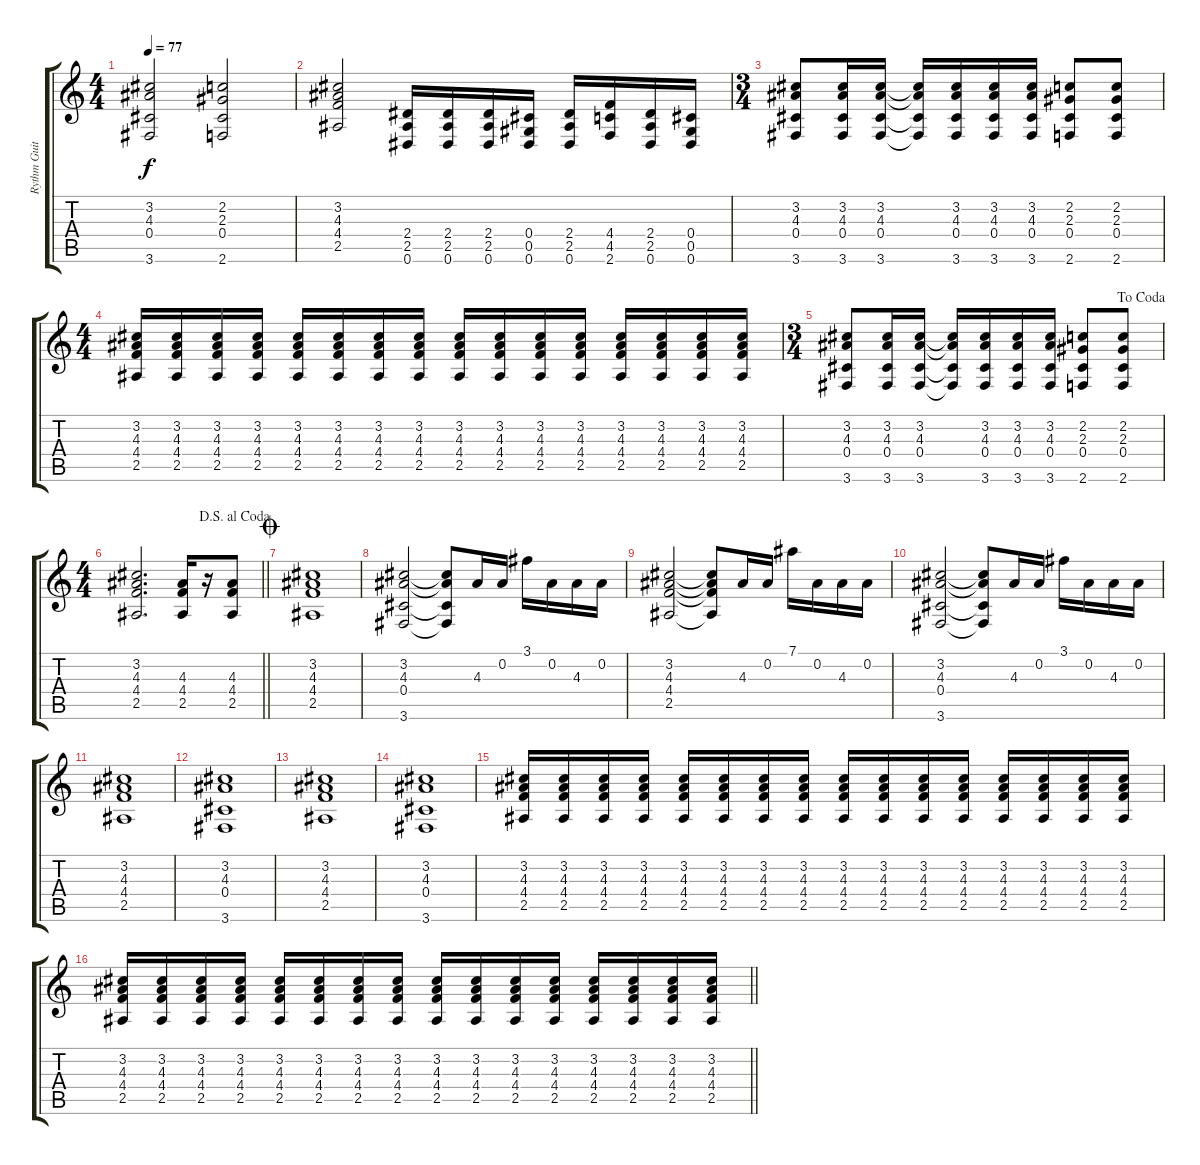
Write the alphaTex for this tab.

\track ("Rythm Guitar" "Rythm Guit") {instrument overdrivenguitar}
\staff {score tabs}
\tuning (Eb4 Bb3 Gb3 Db3 Ab2 Eb2) {hide}
\ts (4 4)
\tempo 77
\clef g2
\ks c
(3.2 4.3 0.4 3.6).2{dy f} (2.2 2.3 0.4 2.6).2 |
(3.2 4.3 4.4 2.5).2 (2.4 2.5 0.6).16 (2.4 2.5 0.6).16 (2.4 2.5 0.6).16 (0.4 0.5 0.6).16 (2.4 2.5 0.6).16 (4.4 4.5 2.6).16 (2.4 2.5 0.6).16 (0.4 0.5 0.6).16 |
\ts (3 4)
(3.2 4.3 0.4 3.6).8 (3.2 4.3 0.4 3.6).16 (3.2 4.3 0.4 3.6).16 (3.2{t} 4.3{t} 0.4{t} 3.6{t}).16 (3.2 4.3 0.4 3.6).16 (3.2 4.3 0.4 3.6).16 (3.2 4.3 0.4 3.6).16 (2.2 2.3 0.4 2.6).8 (2.2 2.3 0.4 2.6).8 |
\ts (4 4)
(3.2 4.3 4.4 2.5).16 (3.2 4.3 4.4 2.5).16 (3.2 4.3 4.4 2.5).16 (3.2 4.3 4.4 2.5).16 (3.2 4.3 4.4 2.5).16 (3.2 4.3 4.4 2.5).16 (3.2 4.3 4.4 2.5).16 (3.2 4.3 4.4 2.5).16 (3.2 4.3 4.4 2.5).16 (3.2 4.3 4.4 2.5).16 (3.2 4.3 4.4 2.5).16 (3.2 4.3 4.4 2.5).16 (3.2 4.3 4.4 2.5).16 (3.2 4.3 4.4 2.5).16 (3.2 4.3 4.4 2.5).16 (3.2 4.3 4.4 2.5).16 |
\ts (3 4)
\jump dacoda
(3.2 4.3 0.4 3.6).8 (3.2 4.3 0.4 3.6).16 (3.2 4.3 0.4 3.6).16 (3.2{t} 4.3{t} 0.4{t} 3.6{t}).16 (3.2 4.3 0.4 3.6).16 (3.2 4.3 0.4 3.6).16 (3.2 4.3 0.4 3.6).16 (2.2 2.3 0.4 2.6).8 (2.2 2.3 0.4 2.6).8 |
\ts (4 4)
\jump dalsegnoalcoda
\barLineRight lightlight
(3.2 4.3 4.4 2.5).2{d} (4.3 4.4 2.5).16 r.16 (4.3 4.4 2.5).8 |
\jump coda
(3.2 4.3 4.4 2.5).1 |
(3.2 4.3 0.4 3.6).2 (3.2{t} 4.3{t} 0.4{t} 3.6{t}).8 4.3.16 0.2.16 3.1.16 0.2.16 4.3.16 0.2.16 |
(3.2 4.3 4.4 2.5).2 (3.2{t} 4.3{t} 4.4{t} 2.5{t}).8 4.3.16 0.2.16 7.1.16 0.2.16 4.3.16 0.2.16 |
(3.2 4.3 0.4 3.6).2 (3.2{t} 4.3{t} 0.4{t} 3.6{t}).8 4.3.16 0.2.16 3.1.16 0.2.16 4.3.16 0.2.16 |
(3.2 4.3 4.4 2.5).1 |
(3.2 4.3 0.4 3.6).1 |
(3.2 4.3 4.4 2.5).1 |
(3.2 4.3 0.4 3.6).1 |
(3.2 4.3 4.4 2.5).16 (3.2 4.3 4.4 2.5).16 (3.2 4.3 4.4 2.5).16 (3.2 4.3 4.4 2.5).16 (3.2 4.3 4.4 2.5).16 (3.2 4.3 4.4 2.5).16 (3.2 4.3 4.4 2.5).16 (3.2 4.3 4.4 2.5).16 (3.2 4.3 4.4 2.5).16 (3.2 4.3 4.4 2.5).16 (3.2 4.3 4.4 2.5).16 (3.2 4.3 4.4 2.5).16 (3.2 4.3 4.4 2.5).16 (3.2 4.3 4.4 2.5).16 (3.2 4.3 4.4 2.5).16 (3.2 4.3 4.4 2.5).16 |
\barLineRight lightlight
(3.2 4.3 4.4 2.5).16 (3.2 4.3 4.4 2.5).16 (3.2 4.3 4.4 2.5).16 (3.2 4.3 4.4 2.5).16 (3.2 4.3 4.4 2.5).16 (3.2 4.3 4.4 2.5).16 (3.2 4.3 4.4 2.5).16 (3.2 4.3 4.4 2.5).16 (3.2 4.3 4.4 2.5).16 (3.2 4.3 4.4 2.5).16 (3.2 4.3 4.4 2.5).16 (3.2 4.3 4.4 2.5).16 (3.2 4.3 4.4 2.5).16 (3.2 4.3 4.4 2.5).16 (3.2 4.3 4.4 2.5).16 (3.2 4.3 4.4 2.5).16
